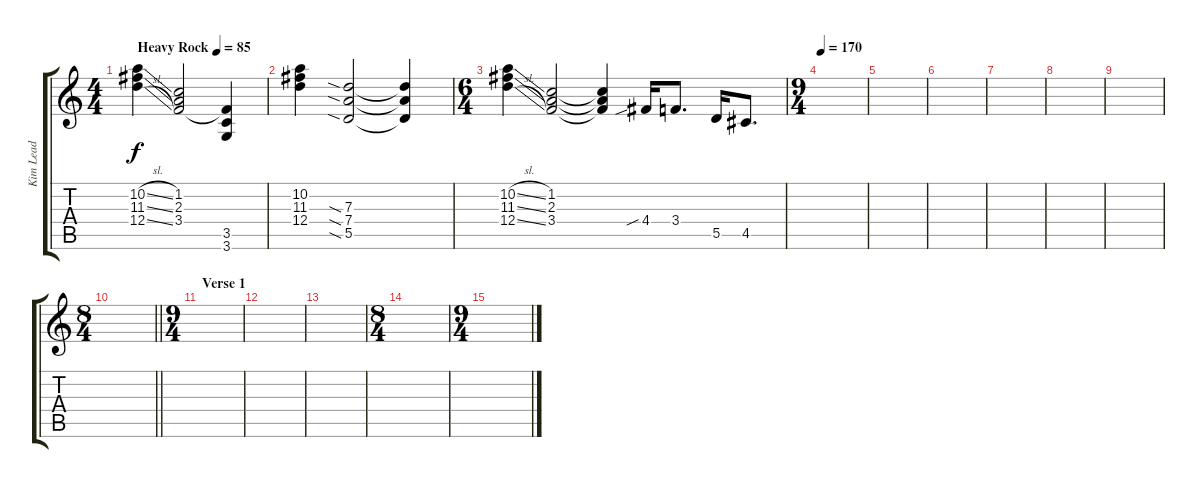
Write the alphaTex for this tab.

\track ("Kim Lead" "Kim Lead") {instrument overdrivenguitar}
\staff {score tabs}
\tuning (E4 B3 G3 D3 A2 E2) {hide}
\ts (4 4)
\tempo (85 "Heavy Rock")
\clef g2
\ks c
(10.2{sl} 11.3{sl} 12.4{sl}).4{dy f instrument overdrivenguitar} (1.2 2.3 3.4).2 (3.4{t} 3.5 3.6).4 |
(10.2 11.3 12.4).4 (7.3{sia} 7.4{sia} 5.5{sia}).2 (7.3{t} 7.4{t} 5.5{t}).4 |
\ts (6 4)
(10.2{sl} 11.3{sl} 12.4{sl}).4 (1.2 2.3 3.4).2 (1.2{t} 2.3{t} 3.4{t}).4 4.4{sib}.16 3.4.8{d} 5.5.16 4.5.8{d} |
\ts (9 4)
\tempo 170
|
|
|
|
|
|
\ts (8 4)
\barLineRight lightlight
|
\ts (9 4)
\section ("" "Verse 1")
|
|
|
\ts (8 4)
|
\ts (9 4)
